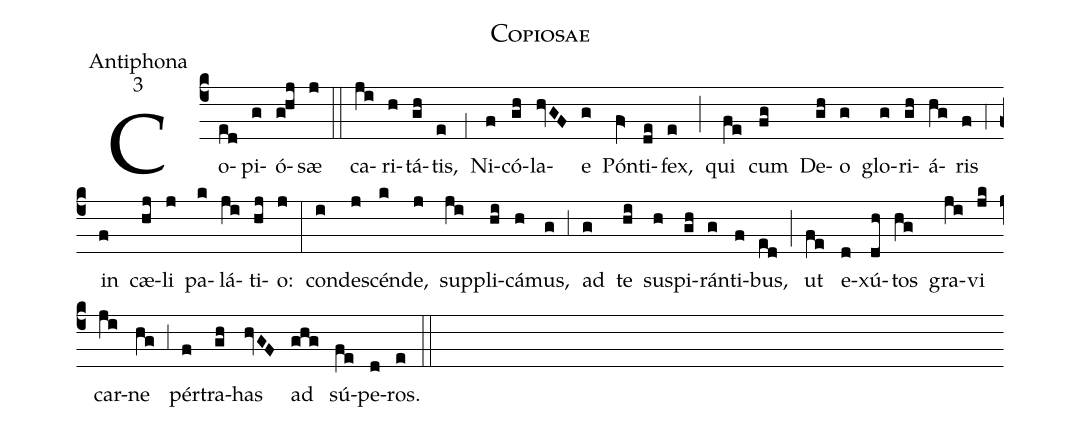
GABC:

name:Copiosae;
office-part:Antiphona;
mode:3;
%%
(c4) Co(ed)pi(g)ó(g!hj)sæ(j) (::)
ca(ji)ri(h)tá(gh)tis,(e) (,1) Ni(f)có(gh)la(hvGF)e(g) Pón(fV>)ti(de)fex,(e) (;) qui(fe) cum(fg) De(gh)o(g) glo(g)ri(gh)á(hg)ris(f) (,4) in(f) cæ(hj)li(j) pa(k)lá(ji)ti(hj)o:(j) (:)
con(i)de(j)scén(k)de,(j) sup(ji)pli(hi)cá(h)mus,(g) (,3) ad(g) te(hi) su(h)spi(gh)rán(g)ti(f)bus,(ed) (;) ut(fe) e(d)xú(dh)tos(hg) gra(ji)vi(jk) car(ji)ne(hg) (,3) pér(f)tra(gh)has(hvGF) ad(ghg) sú(fe)pe(d)ros.(e) (::)
